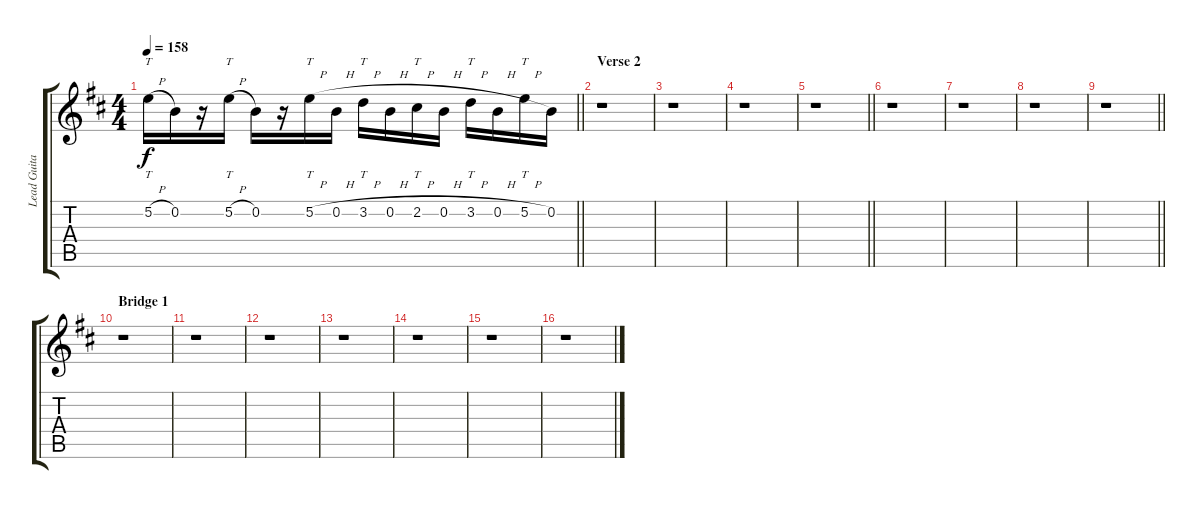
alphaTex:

\track ("Lead Guitar 1: Thomas Eriksson" "Lead Guita") {instrument overdrivenguitar}
\staff {score tabs}
\tuning (E4 B3 G3 D3 A2 E2) {hide}
\ts (4 4)
\tempo 158
\clef g2
\barLineRight lightlight
\ks bminor
5.2{h}.16{tt dy f} 0.2.16 r.16 5.2{h}.16{tt} 0.2.16 r.16 5.2{h}.16{tt} 0.2{h}.16 3.2{h}.16{tt} 0.2{h}.16 2.2{h}.16{tt} 0.2{h}.16 3.2{h}.16{tt} 0.2{h}.16 5.2{h}.16{tt} 0.2.16 |
\section ("" "Verse 2")
r.1 |
r.1 |
r.1 |
\barLineRight lightlight
r.1 |
r.1 |
r.1 |
r.1 |
\barLineRight lightlight
r.1 |
\section ("" "Bridge 1")
r.1 |
r.1 |
r.1 |
r.1 |
r.1 |
r.1 |
r.1
